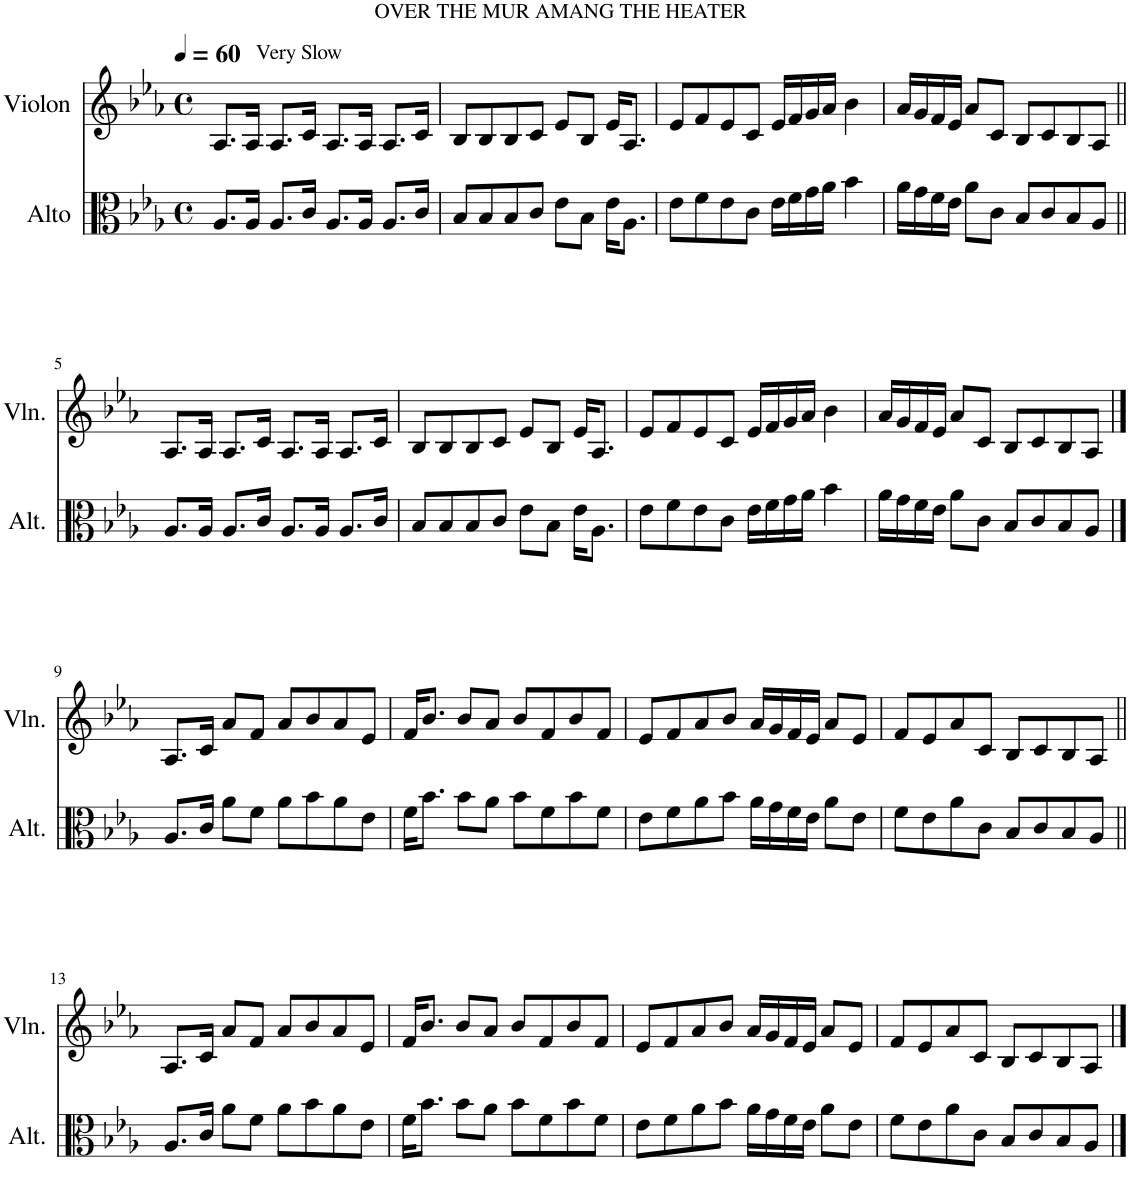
**kern	**kern
*part2	*part1
*staff2	*staff1
*I"Alto	*I"Violon
*I'Alt.	*I'Vln.
*clefC3	*clefG2
*k[b-e-a-]	*k[b-e-a-]
*M4/4	*M4/4
*met(c)	*met(c)
*MM60	*MM60
=1	=1
8.A-/L	8.A-/L
16A-/Jk	16A-/Jk
!	!LO:TX:a:t=Very Slow
8.A-/L	8.A-/L
16c/Jk	16c/Jk
!	!LO:TX:a:t=OVER THE MUR AMANG THE HEATER
8.A-/L	8.A-/L
16A-/Jk	16A-/Jk
8.A-/L	8.A-/L
16c/Jk	16c/Jk
=2	=2
8B-/L	8B-/L
8B-/	8B-/
8B-/	8B-/
8c/J	8c/J
8e-\L	8e-/L
8B-\J	8B-/J
16e-\KL	16e-/KL
8.A-\J	8.A-/J
=3	=3
8e-\L	8e-/L
8f\	8f/
8e-\	8e-/
8c\J	8c/J
16e-\LL	16e-/LL
16f\	16f/
16g\	16g/
16a-\JJ	16a-/JJ
4b-\	4b-\
=4	=4
16a-\LL	16a-/LL
16g\	16g/
16f\	16f/
16e-\JJ	16e-/JJ
8a-\L	8a-/L
8c\J	8c/J
8B-/L	8B-/L
8c/	8c/
8B-/	8B-/
8A-/J	8A-/J
!!LO:LB:g=z
=5||	=5||
8.A-/L	8.A-/L
16A-/Jk	16A-/Jk
8.A-/L	8.A-/L
16c/Jk	16c/Jk
8.A-/L	8.A-/L
16A-/Jk	16A-/Jk
8.A-/L	8.A-/L
16c/Jk	16c/Jk
=6	=6
8B-/L	8B-/L
8B-/	8B-/
8B-/	8B-/
8c/J	8c/J
8e-\L	8e-/L
8B-\J	8B-/J
16e-\KL	16e-/KL
8.A-\J	8.A-/J
=7	=7
8e-\L	8e-/L
8f\	8f/
8e-\	8e-/
8c\J	8c/J
16e-\LL	16e-/LL
16f\	16f/
16g\	16g/
16a-\JJ	16a-/JJ
4b-\	4b-\
=8	=8
16a-\LL	16a-/LL
16g\	16g/
16f\	16f/
16e-\JJ	16e-/JJ
8a-\L	8a-/L
8c\J	8c/J
8B-/L	8B-/L
8c/	8c/
8B-/	8B-/
8A-/J	8A-/J
!!LO:LB:g=z
==9	==9
8.A-/L	8.A-/L
16c/Jk	16c/Jk
8a-\L	8a-/L
8f\J	8f/J
8a-\L	8a-/L
8b-\	8b-/
8a-\	8a-/
8e-\J	8e-/J
=10	=10
16f\KL	16f/KL
8.b-\J	8.b-/J
8b-\L	8b-/L
8a-\J	8a-/J
8b-\L	8b-/L
8f\	8f/
8b-\	8b-/
8f\J	8f/J
=11	=11
8e-\L	8e-/L
8f\	8f/
8a-\	8a-/
8b-\J	8b-/J
16a-\LL	16a-/LL
16g\	16g/
16f\	16f/
16e-\JJ	16e-/JJ
8a-\L	8a-/L
8e-\J	8e-/J
=12	=12
8f\L	8f/L
8e-\	8e-/
8a-\	8a-/
8c\J	8c/J
8B-/L	8B-/L
8c/	8c/
8B-/	8B-/
8A-/J	8A-/J
!!LO:LB:g=z
=13||	=13||
8.A-/L	8.A-/L
16c/Jk	16c/Jk
8a-\L	8a-/L
8f\J	8f/J
8a-\L	8a-/L
8b-\	8b-/
8a-\	8a-/
8e-\J	8e-/J
=14	=14
16f\KL	16f/KL
8.b-\J	8.b-/J
8b-\L	8b-/L
8a-\J	8a-/J
8b-\L	8b-/L
8f\	8f/
8b-\	8b-/
8f\J	8f/J
=15	=15
8e-\L	8e-/L
8f\	8f/
8a-\	8a-/
8b-\J	8b-/J
16a-\LL	16a-/LL
16g\	16g/
16f\	16f/
16e-\JJ	16e-/JJ
8a-\L	8a-/L
8e-\J	8e-/J
=16	=16
8f\L	8f/L
8e-\	8e-/
8a-\	8a-/
8c\J	8c/J
8B-/L	8B-/L
8c/	8c/
8B-/	8B-/
8A-/J	8A-/J
==	==
*-	*-
